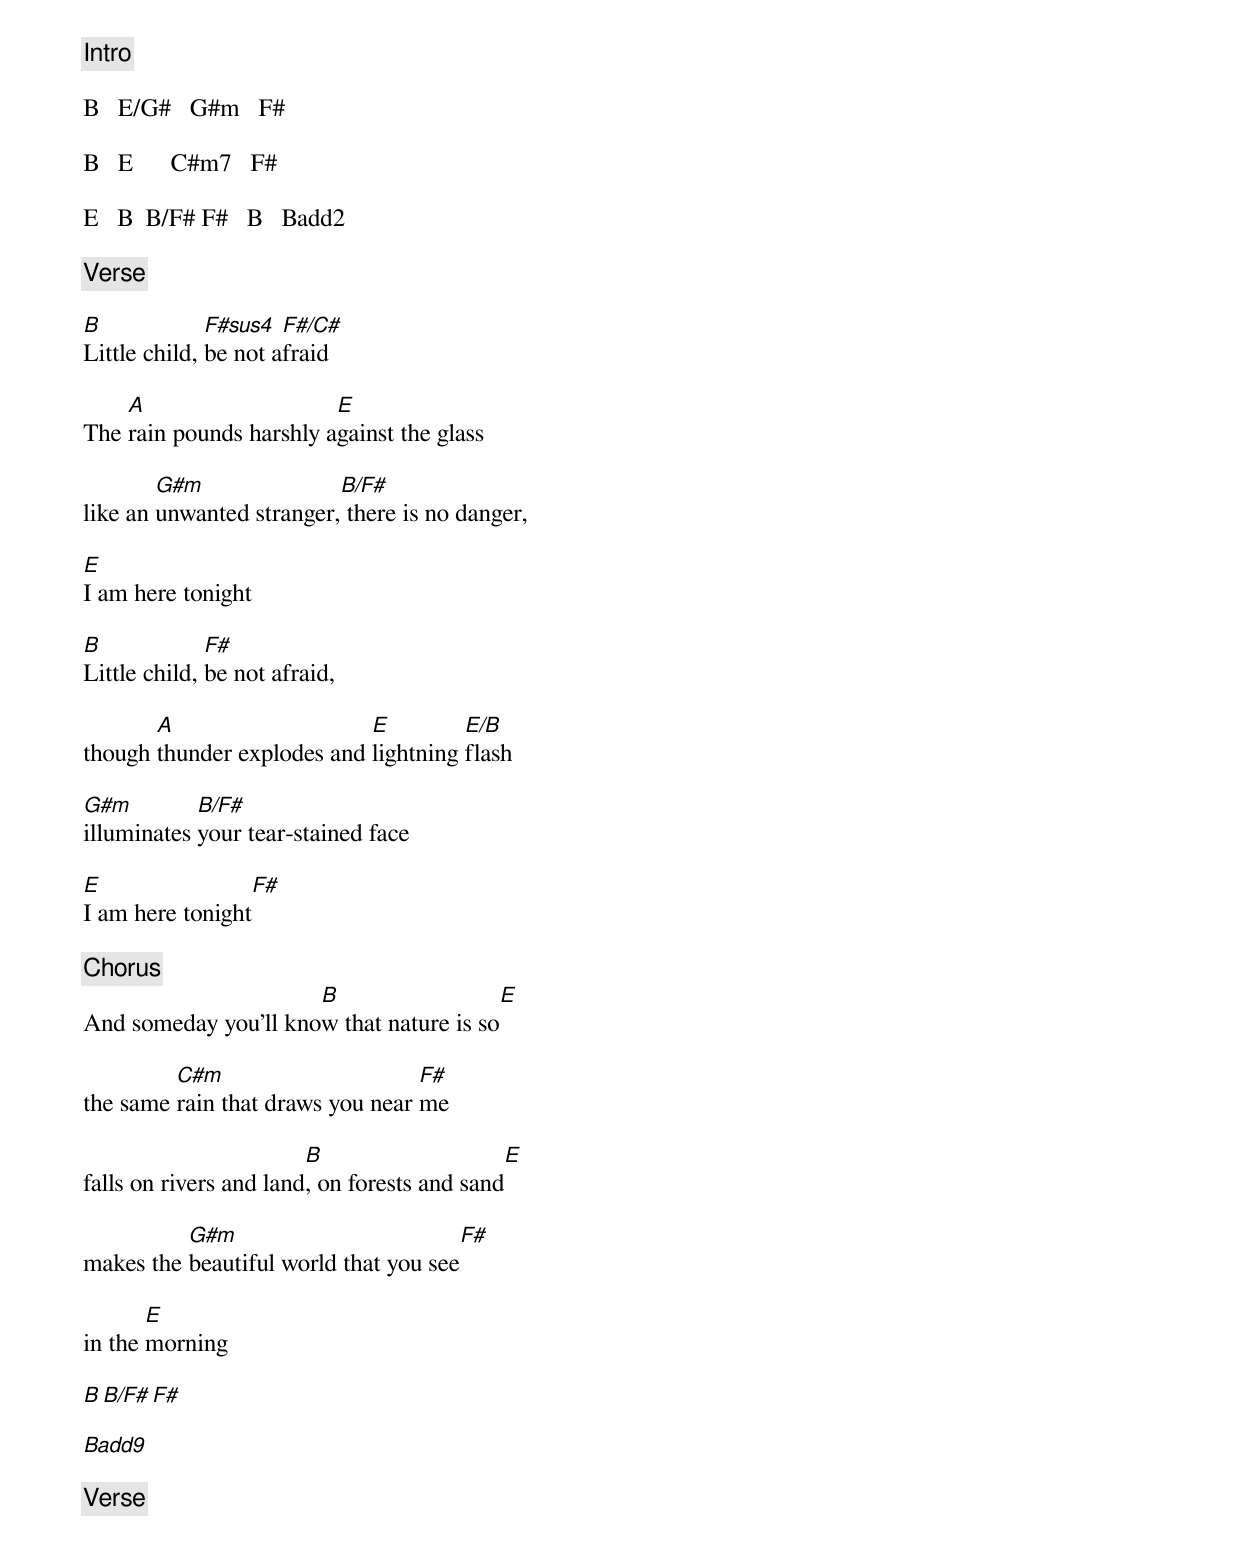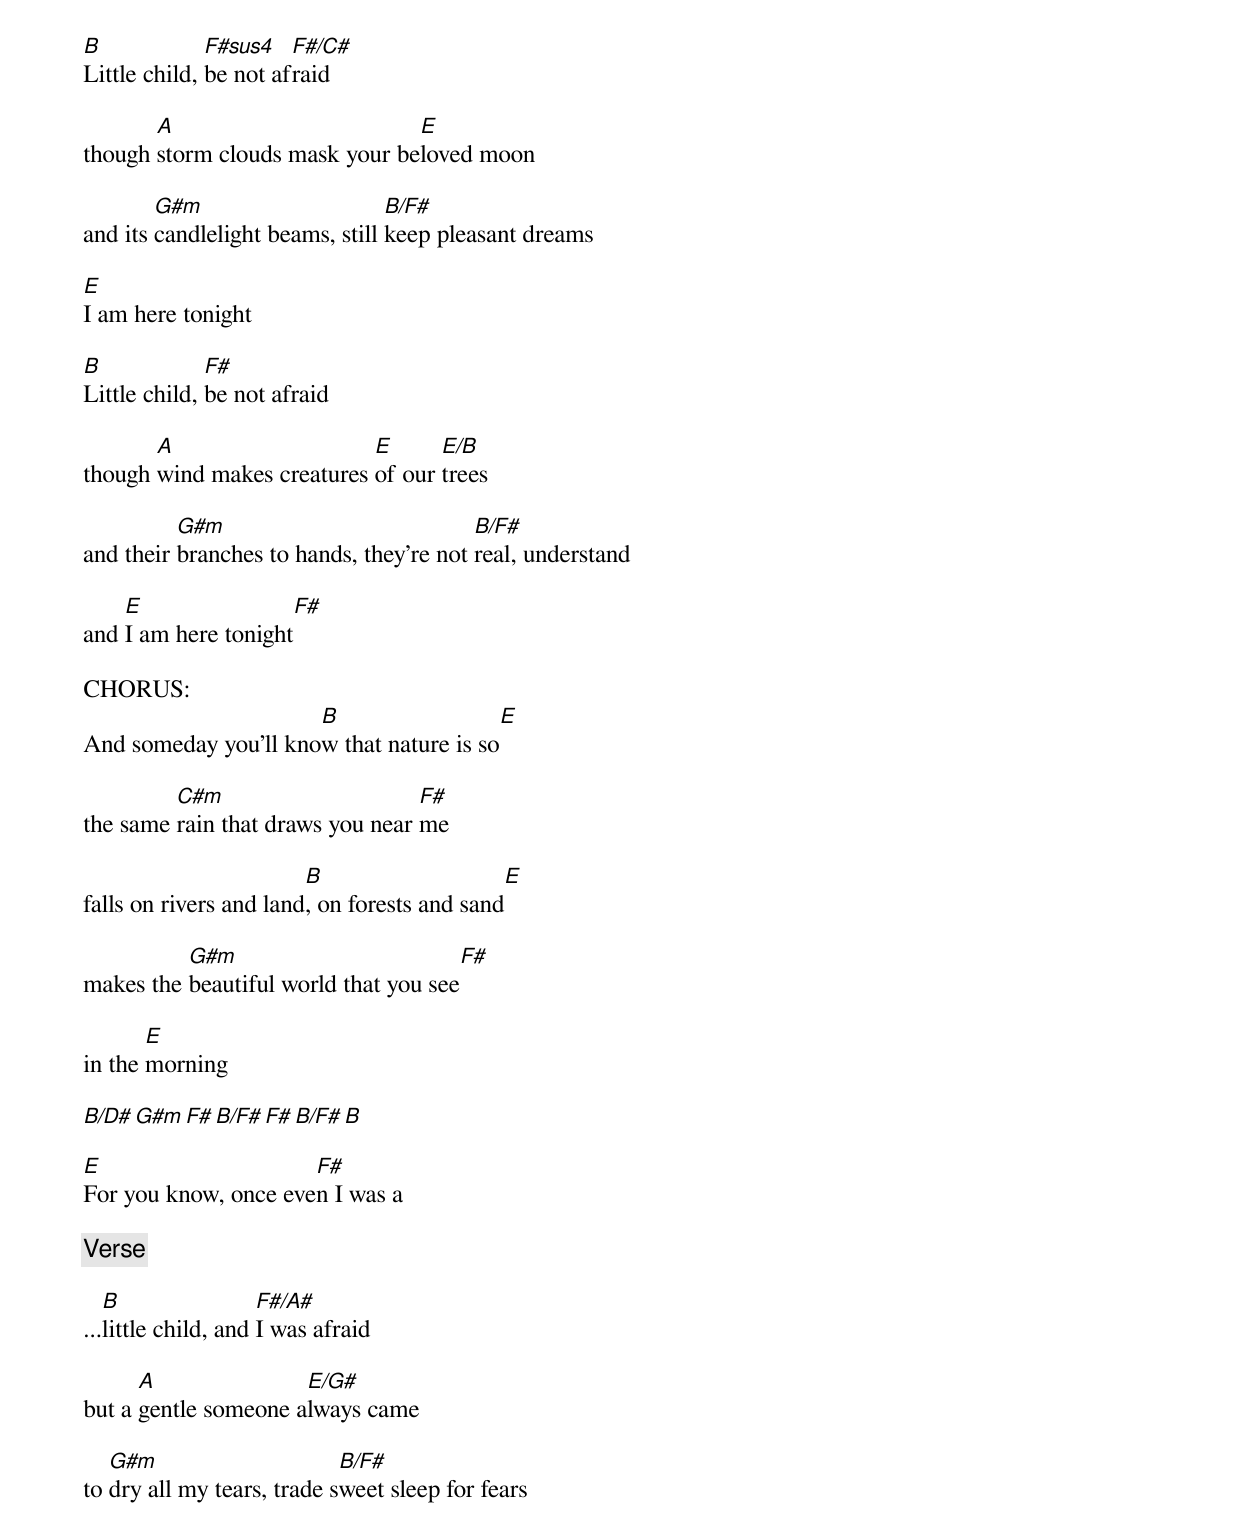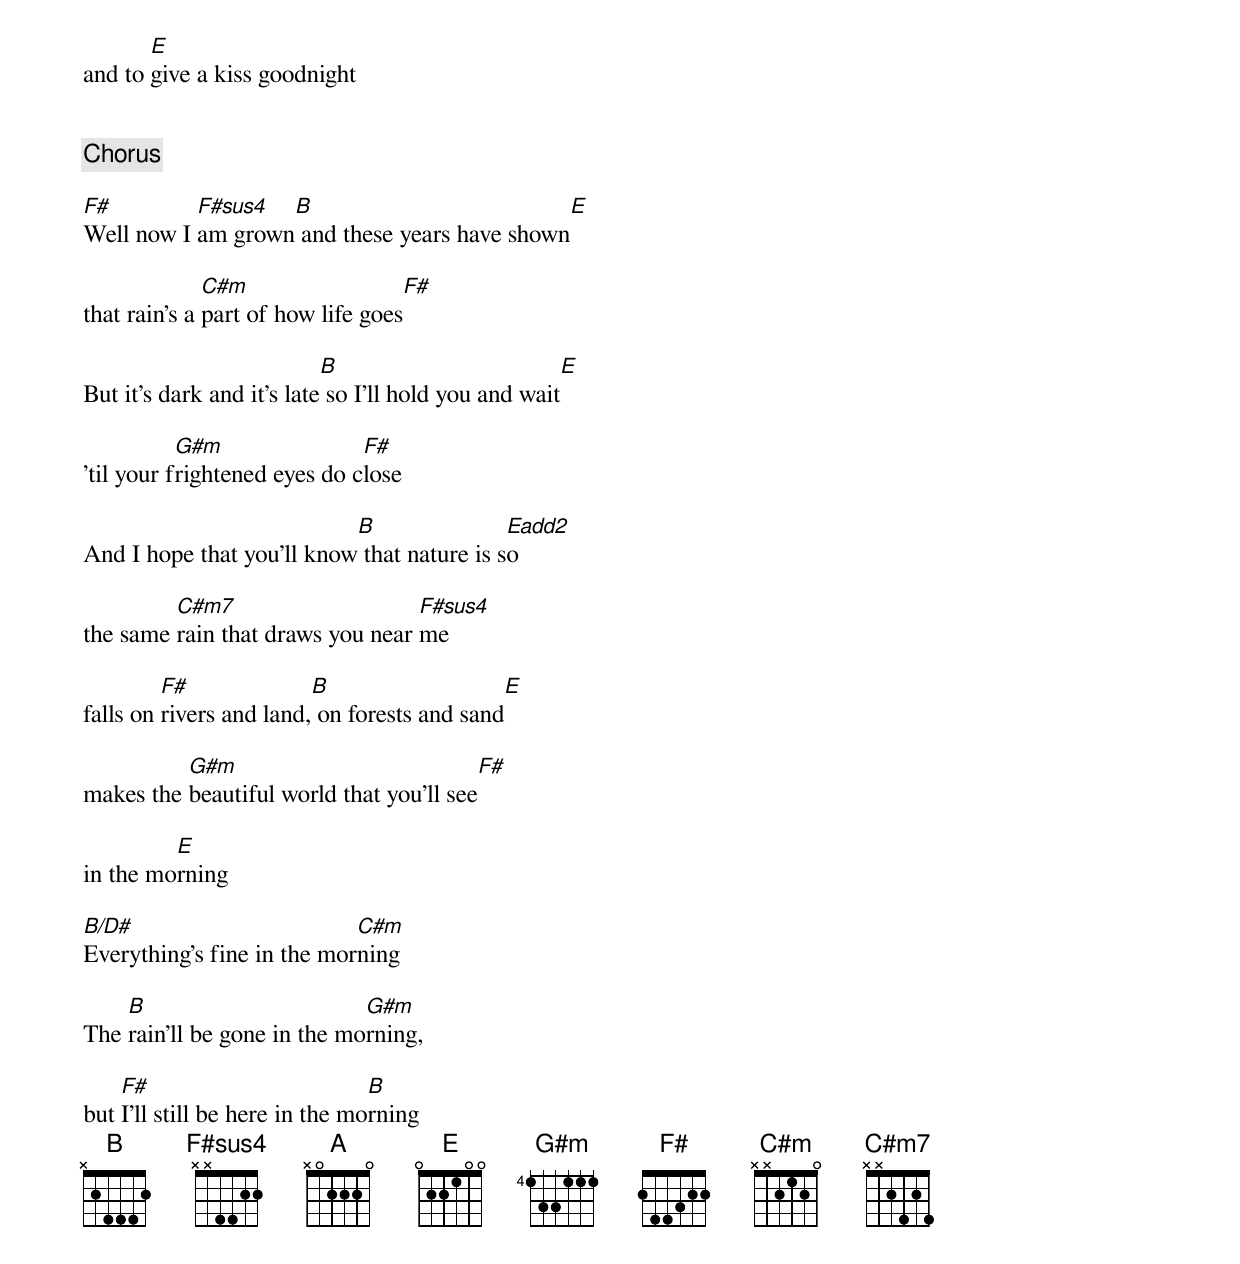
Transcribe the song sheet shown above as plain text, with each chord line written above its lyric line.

[Intro]

B   E/G#   G#m   F#

B   E      C#m7   F#

E   B  B/F# F#   B   Badd2

[Verse]

B             F#sus4  F#/C#
Little child, be not afraid

    A                    E
The rain pounds harshly against the glass

        G#m               B/F#
like an unwanted stranger, there is no danger,

E
I am here tonight

B             F#
Little child, be not afraid,

       A                    E         E/B
though thunder explodes and lightning flash

G#m         B/F#
illuminates your tear-stained face

E                  F#
I am here tonight

[Chorus]
                      B                  E
And someday you'll know that nature is so

         C#m                      F#
the same rain that draws you near me

                        B                      E
falls on rivers and land, on forests and sand

          G#m                         F#
makes the beautiful world that you see

       E
in the morning

B B/F# F#

Badd9

[Verse]

B             F#sus4   F#/C#
Little child, be not afraid

       A                        E
though storm clouds mask your beloved moon

        G#m                      B/F#
and its candlelight beams, still keep pleasant dreams

E
I am here tonight

B             F#
Little child, be not afraid

       A                    E      E/B
though wind makes creatures of our trees

          G#m                            B/F#
and their branches to hands, they're not real, understand

    E                 F#
and I am here tonight

CHORUS:
                      B                  E
And someday you'll know that nature is so

         C#m                      F#
the same rain that draws you near me

                        B                      E
falls on rivers and land, on forests and sand

          G#m                         F#
makes the beautiful world that you see

       E
in the morning

B/D# G#m F# B/F# F# B/F# B

E                     F#
For you know, once even I was a

[Verse]

   B                 F#/A#
...little child, and I was afraid

      A               E/G#
but a gentle someone always came

   G#m                      B/F#
to dry all my tears, trade sweet sleep for fears

       E
and to give a kiss goodnight


[Chorus]

F#         F#sus4  B                          E
Well now I am grown and these years have shown

              C#m                   F#
that rain's a part of how life goes

                           B                         E
But it's dark and it's late so I'll hold you and wait

           G#m                F#
'til your frightened eyes do close

                           B                Eadd2
And I hope that you'll know that nature is so

         C#m7                     F#sus4
the same rain that draws you near me

         F#              B                   E
falls on rivers and land, on forests and sand

          G#m                            F#
makes the beautiful world that you'll see

         E
in the morning

B/D#                        C#m
Everything's fine in the morning

    B                        G#m
The rain'll be gone in the morning,

    F#                          B
but I'll still be here in the morning
